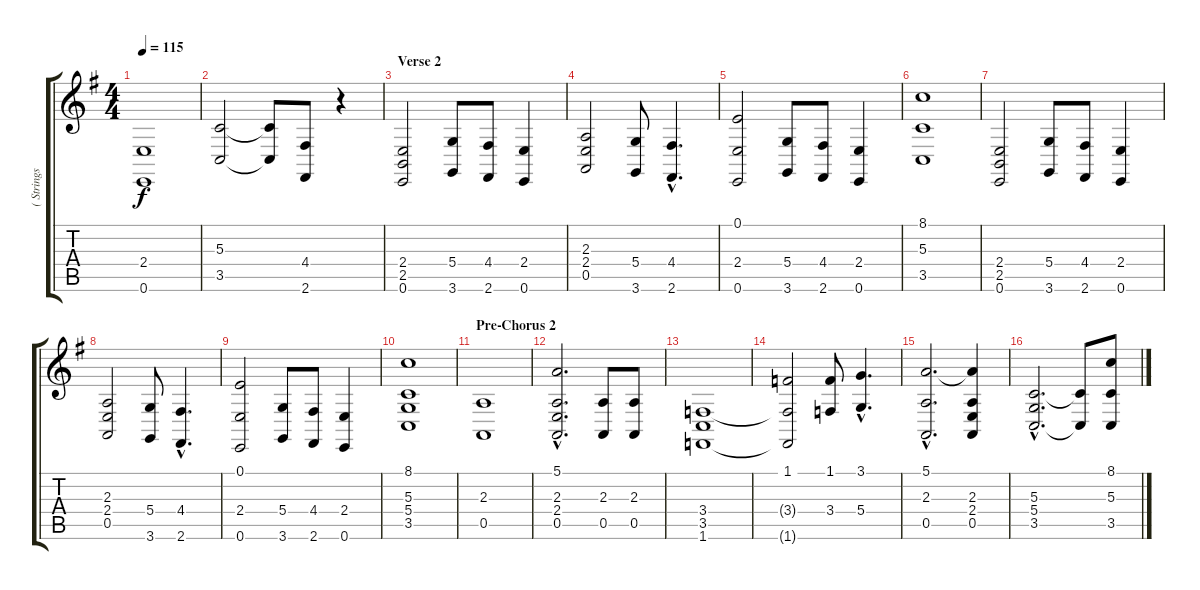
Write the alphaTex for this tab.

\track ("( Strings )" "( Strings ") {instrument tremolostrings}
\staff {score tabs}
\tuning (E4 B3 G3 D3 A2 E2) {hide}
\ts (4 4)
\tempo 115
\clef g2
\ks eminor
(2.4 0.6).1{dy f} |
(5.3 3.5).2 (5.3{t} 3.5{t}).8 (4.4 2.6).8 r.4 |
\section ("" "Verse 2")
(2.4 2.5 0.6).2 (5.4 3.6).8 (4.4 2.6).8 (2.4 0.6).4 |
(2.3 2.4 0.5).2 (5.4 3.6).8 (4.4{hac} 2.6{hac}).4{d} |
(0.1 2.4 0.6).2 (5.4 3.6).8 (4.4 2.6).8 (2.4 0.6).4 |
(8.1 5.3 3.5).1 |
(2.4 2.5 0.6).2 (5.4 3.6).8 (4.4 2.6).8 (2.4 0.6).4 |
(2.3 2.4 0.5).2 (5.4 3.6).8 (4.4{hac} 2.6{hac}).4{d} |
(0.1 2.4 0.6).2 (5.4 3.6).8 (4.4 2.6).8 (2.4 0.6).4 |
(8.1 5.3 5.4 3.5).1 |
\section ("" "Pre-Chorus 2")
(2.3 0.5).1 |
(5.1{hac} 2.3{hac} 2.4{hac} 0.5{hac}).2{d} (2.3 0.5).8 (2.3 0.5).8 |
(3.4 3.5 1.6).1 |
(1.1 3.4{t} 1.6{t}).2 (1.1 3.4).8 (3.1{hac} 5.4{hac}).4{d} |
(5.1{hac} 2.3{hac} 0.5{hac}).2{d} (5.1{t} 2.3 2.4 0.5).4 |
(5.3{hac} 5.4{hac} 3.5{hac}).2{d} (5.3{t} 3.5{t}).8 (8.1 5.3 3.5).8
